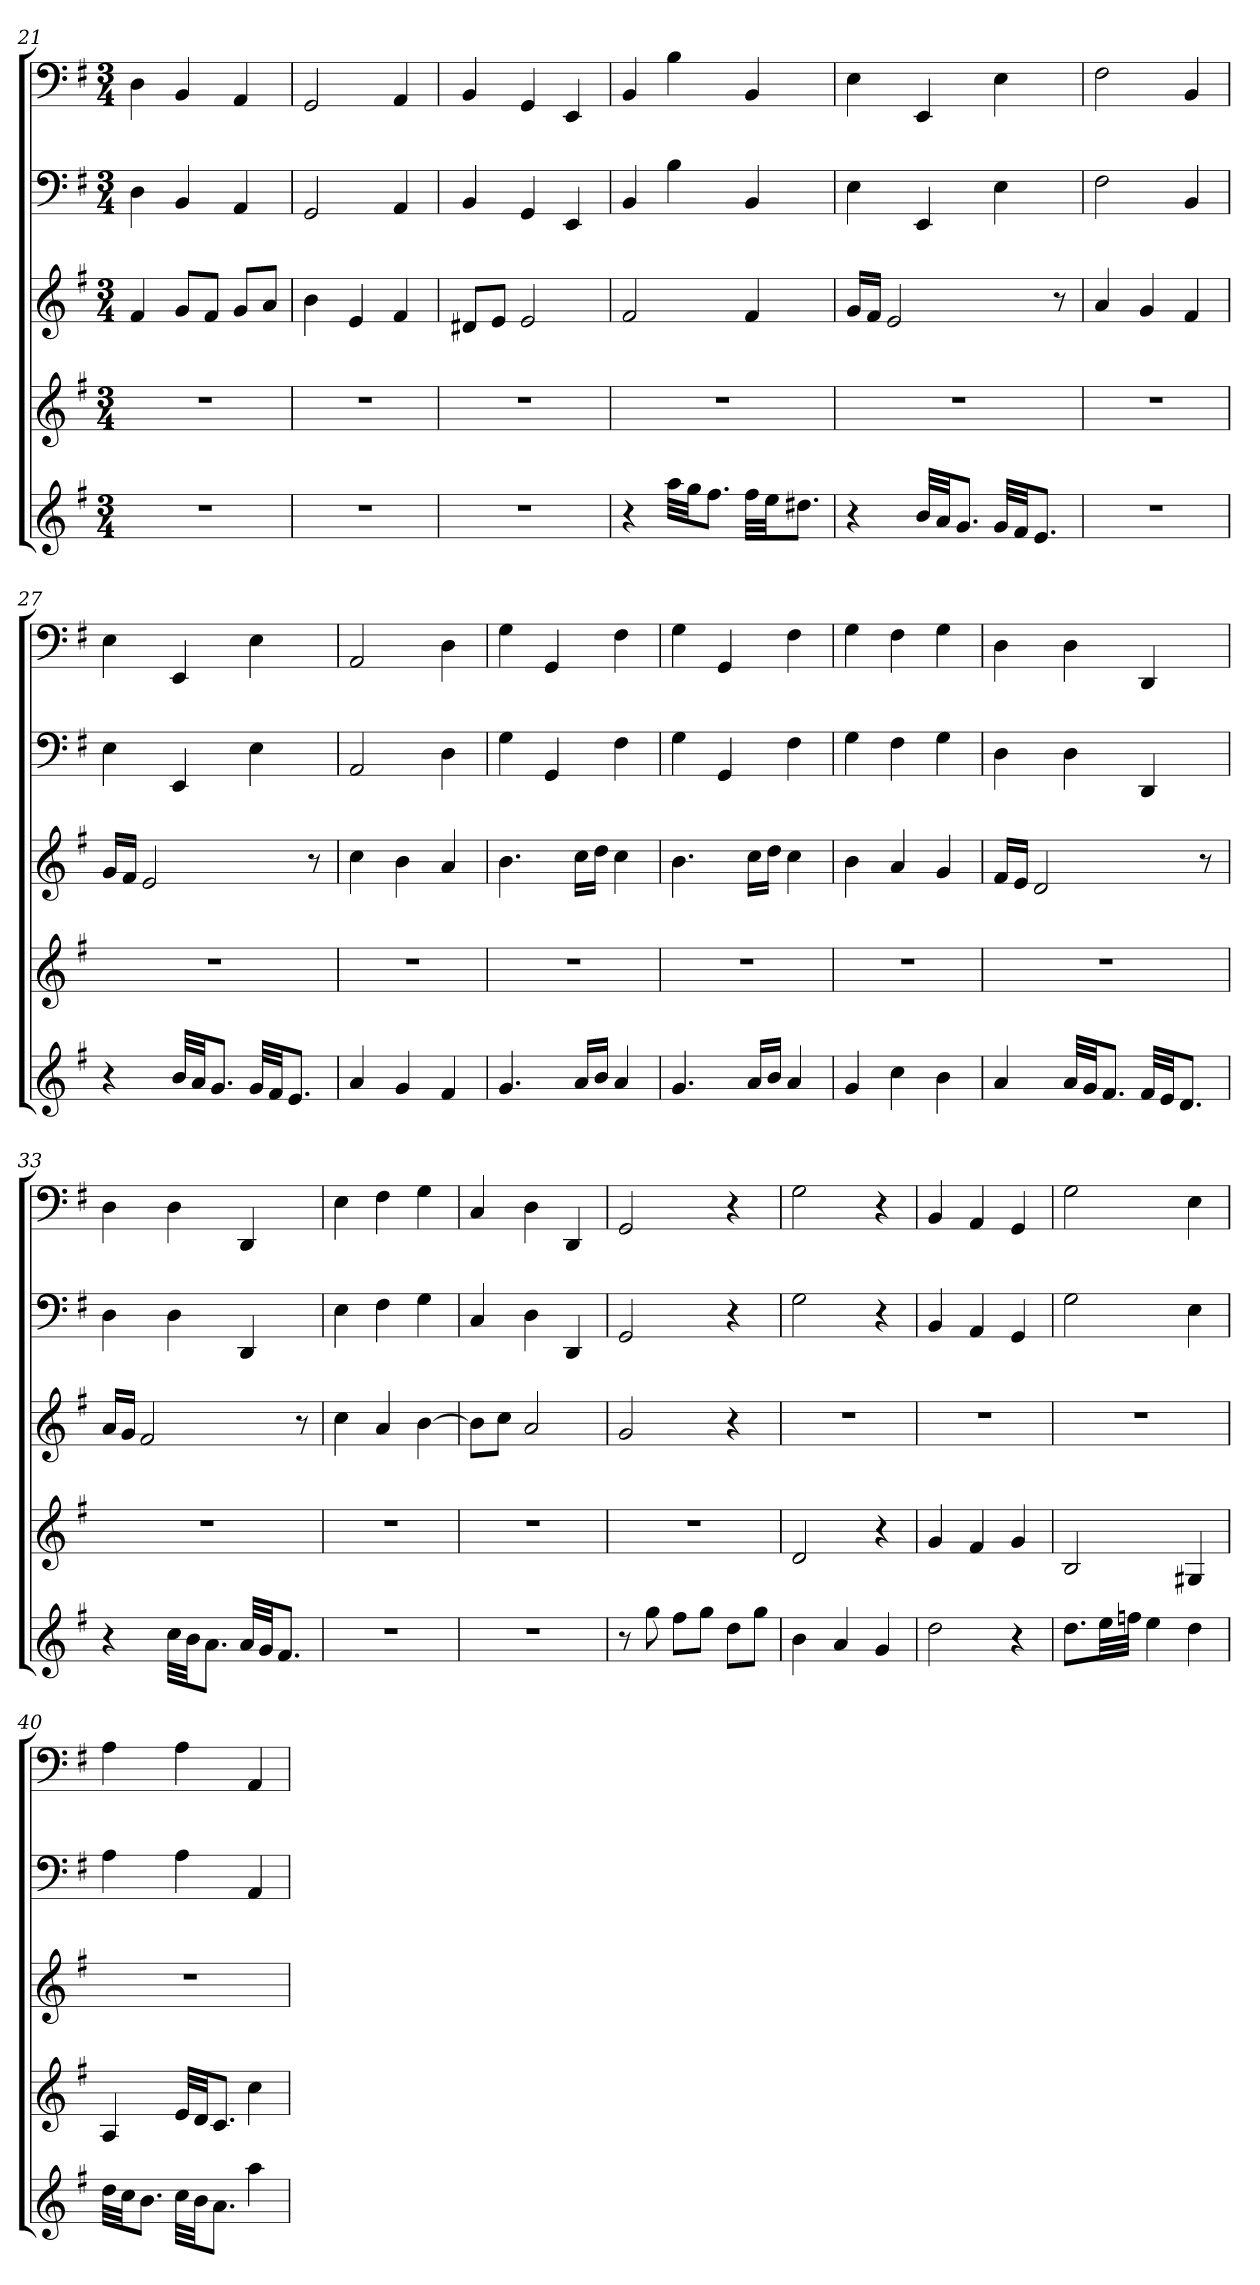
**kern	**kern	**kern	**kern	**kern
*part5	*part4	*part3	*part2	*part1
*staff5	*staff4	*staff3	*staff2	*staff1
*k[f#]	*k[f#]	*k[f#]	*k[f#]	*k[f#]
*e:	*e:	*e:	*e:	*e:
*M3/4	*M3/4	*M3/4	*M3/4	*M3/4
=21	=21	=21	=21	=21
2.r	2.r	4f#	4D	4D
.	.	8gL	4BB	4BB
.	.	8f#J	.	.
.	.	8gL	4AA	4AA
.	.	8aJ	.	.
=22	=22	=22	=22	=22
2.r	2.r	4b	2GG	2GG
.	.	4e	.	.
.	.	4f#	4AA	4AA
=23	=23	=23	=23	=23
2.r	2.r	8d#XL	4BB	4BB
.	.	8eJ	.	.
.	.	2e	4GG	4GG
.	.	.	4EE	4EE
=24	=24	=24	=24	=24
4r	2.r	2f#	4BB	4BB
32aaLLL	.	.	4B	4B
32ggJJ	.	.	.	.
8.ff#J	.	.	.	.
32ff#LLL	.	4f#	4BB	4BB
32eeJJ	.	.	.	.
8.dd#XJ	.	.	.	.
=25	=25	=25	=25	=25
4r	2.r	16gLL	4E	4E
.	.	16f#JJ	.	.
.	.	2e	.	.
32bLLL	.	.	4EE	4EE
32aJJ	.	.	.	.
8.gJ	.	.	.	.
32gLLL	.	.	4E	4E
32f#JJ	.	.	.	.
8.eJ	.	.	.	.
.	.	8r	.	.
=26	=26	=26	=26	=26
2.r	2.r	4a	2F#	2F#
.	.	4g	.	.
.	.	4f#	4BB	4BB
=27	=27	=27	=27	=27
4r	2.r	16gLL	4E	4E
.	.	16f#JJ	.	.
.	.	2e	.	.
32bLLL	.	.	4EE	4EE
32aJJ	.	.	.	.
8.gJ	.	.	.	.
32gLLL	.	.	4E	4E
32f#JJ	.	.	.	.
8.eJ	.	.	.	.
.	.	8r	.	.
=28	=28	=28	=28	=28
4a	2.r	4cc	2AA	2AA
4g	.	4b	.	.
4f#	.	4a	4D	4D
=29	=29	=29	=29	=29
4.g	2.r	4.b	4G	4G
.	.	.	4GG	4GG
16aLL	.	16ccLL	.	.
16bJJ	.	16ddJJ	.	.
4a	.	4cc	4F#	4F#
=30	=30	=30	=30	=30
4.g	2.r	4.b	4G	4G
.	.	.	4GG	4GG
16aLL	.	16ccLL	.	.
16bJJ	.	16ddJJ	.	.
4a	.	4cc	4F#	4F#
=31	=31	=31	=31	=31
4g	2.r	4b	4G	4G
4cc	.	4a	4F#	4F#
4b	.	4g	4G	4G
=32	=32	=32	=32	=32
4a	2.r	16f#LL	4D	4D
.	.	16eJJ	.	.
.	.	2d	.	.
32aLLL	.	.	4D	4D
32gJJ	.	.	.	.
8.f#J	.	.	.	.
32f#LLL	.	.	4DD	4DD
32eJJ	.	.	.	.
8.dJ	.	.	.	.
.	.	8r	.	.
=33	=33	=33	=33	=33
4r	2.r	16aLL	4D	4D
.	.	16gJJ	.	.
.	.	2f#	.	.
32ccLLL	.	.	4D	4D
32bJJ	.	.	.	.
8.aJ	.	.	.	.
32aLLL	.	.	4DD	4DD
32gJJ	.	.	.	.
8.f#J	.	.	.	.
.	.	8r	.	.
=34	=34	=34	=34	=34
2.r	2.r	4cc	4E	4E
.	.	4a	4F#	4F#
.	.	[4b	4G	4G
=35	=35	=35	=35	=35
2.r	2.r	8bL]	4C	4C
.	.	8ccJ	.	.
.	.	2a	4D	4D
.	.	.	4DD	4DD
=36	=36	=36	=36	=36
8r	2.r	2g	2GG	2GG
8gg	.	.	.	.
8ff#L	.	.	.	.
8ggJ	.	.	.	.
8ddL	.	4r	4r	4r
8ggJ	.	.	.	.
=37	=37	=37	=37	=37
4b	2d	2.r	2G	2G
4a	.	.	.	.
4g	4r	.	4r	4r
=38	=38	=38	=38	=38
2dd	4g	2.r	4BB	4BB
.	4f#	.	4AA	4AA
4r	4g	.	4GG	4GG
=39	=39	=39	=39	=39
8.ddL	2B	2.r	2G	2G
32eeLL	.	.	.	.
32ffnJJJ	.	.	.	.
4ee	.	.	.	.
4dd	4G#X	.	4E	4E
=40	=40	=40	=40	=40
32ddLLL	4A	2.r	4A	4A
32ccJJ	.	.	.	.
8.bJ	.	.	.	.
32ccLLL	32eLLL	.	4A	4A
32bJJ	32dJJ	.	.	.
8.aJ	8.cJ	.	.	.
4aa	4cc	.	4AA	4AA
=	=	=	=	=
*-	*-	*-	*-	*-
